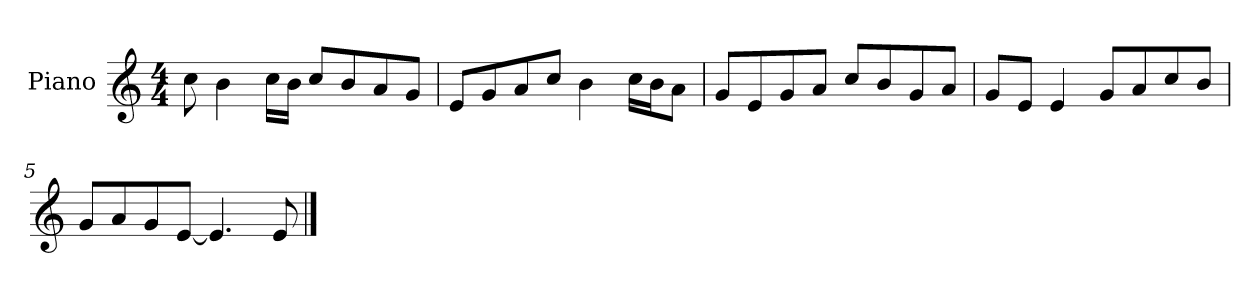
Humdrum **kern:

**kern
*part1
*staff1
*I"Piano
*I'P-no
*clefG2
*k[]
*M4/4
*MM90
=1
8cc\
4b\
16cc\LL
16b\JJ
8cc/L
8b/
8a/
8g/J
=2
8e/L
8g/
8a/
8cc/J
4b\
16cc\LL
16b\J
8a\J
=3
8g/L
8e/
8g/
8a/J
8cc/L
8b/
8g/
8a/J
=4
8g/L
8e/J
4e/
8g/L
8a/
8cc/
8b/J
=5
8g/L
8a/
8g/
[8e/J
4.e/]
8e/
==
*-
